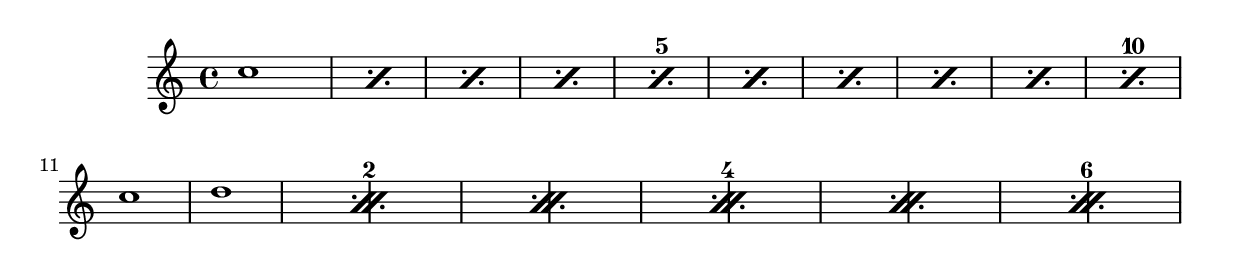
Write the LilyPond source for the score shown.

%% Do not edit this file; it is automatically
%% generated from LSR http://lsr.dsi.unimi.it
%% This file is in the public domain.
\version "2.13.16"

\header {
  lsrtags = "repeats, tweaks-and-overrides"

%% Translation of GIT committish: 2b0dc29608d6c3f5a03ead4877ae514c647adb74
  texidoces = "
Se pueden mostrar los contadores de las repeticiones del tipo
porcentaje a intervalos regulares mediante el establecimiento de
la propiedad de contexto @code{repeatCountVisibility}.

"
  doctitlees = "Visibilidad del contador de repeticiones de tipo porcentaje"

%% Translation of GIT committish: 0a868be38a775ecb1ef935b079000cebbc64de40
  texidocde = "
Prozentwiederholungszähler können in regelmäßigen Intervallen angezeigt
werden, indem man die Eigenschaft @code{repeatCountVisibility} beeinflusst.
"
  doctitlede = "Sichtbarkeit von Prozent-Wiederholungen"
%% Translation of GIT committish: a5bde6d51a5c88e952d95ae36c61a5efc22ba441
  texidocfr = "
Le numéro de mesure répétée sera imprimé à intervalle régulier si vous
déterminez la propriété de contexte @code{repeatCountVisibility}.

"
  doctitlefr = "Affichage du numéro de répétition en pourcent"


  texidoc = "
Percent repeat counters can be shown at regular intervals by setting
the context property @code{repeatCountVisibility}.

"
  doctitle = "Percent repeat count visibility"
} % begin verbatim

\relative c'' {
  \set countPercentRepeats = ##t
  \set repeatCountVisibility = #(every-nth-repeat-count-visible 5)
  \repeat percent 10 { c1 } \break
  \set repeatCountVisibility = #(every-nth-repeat-count-visible 2)
  \repeat percent 6 { c1 d1 }
}
